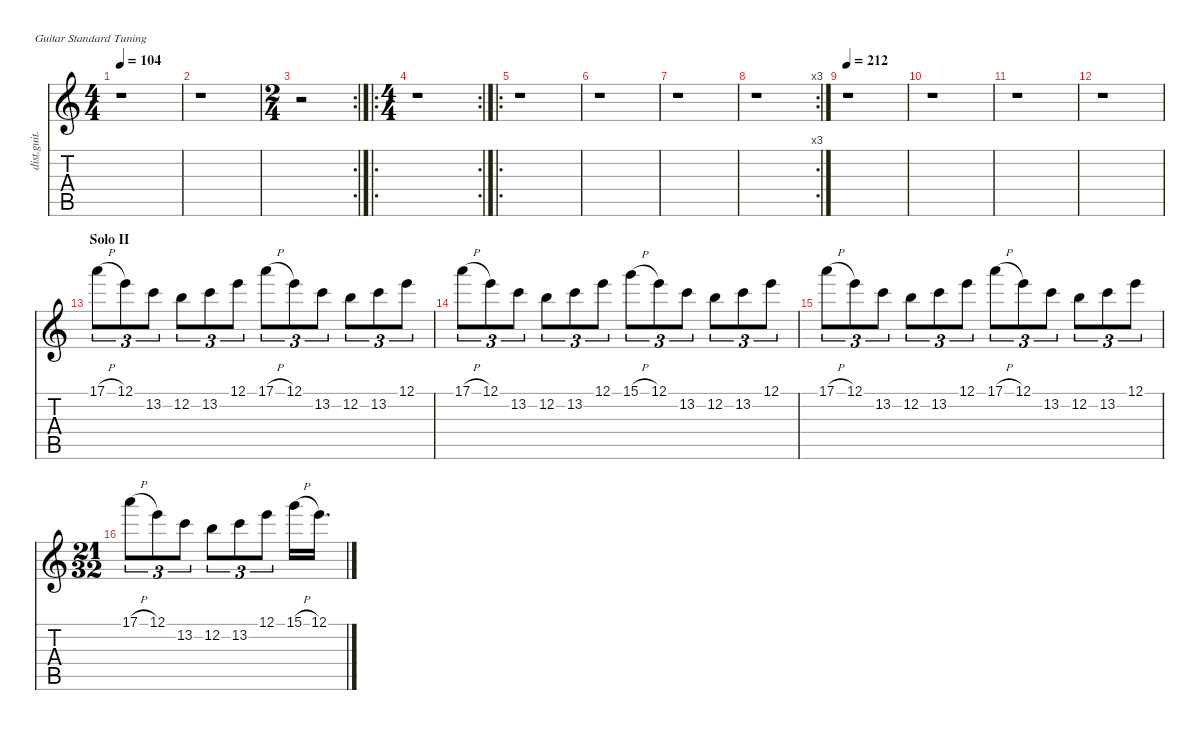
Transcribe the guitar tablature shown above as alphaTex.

\defaultSystemsLayout 4
\hideDynamics
\bracketExtendMode nobrackets
\track ("Lead / Rhythm Extras" "dist.guit.") {instrument distortionguitar}
\staff {score tabs}
\tuning (E4 B3 G3 D3 A2 E2)
\ts (4 4)
\tempo 104
\clef g2
\ks c
r.1{dy mf} |
r.1 |
\rc 2
\ts (2 4)
\beaming (8 2 2 2 2)
r.2 |
\ro
\rc 2
\ts (4 4)
\beaming (8 2 2 2 2)
r.1 |
\ro
r.1 |
r.1 |
r.1 |
\rc 3
r.1 |
\tempo 212
r.1 |
r.1 |
r.1 |
r.1 |
\section ("" "Solo II")
17.1{h}.8{tu (3 2)} 12.1.8{tu (3 2)} 13.2.8{tu (3 2)} 12.2.8{tu (3 2)} 13.2.8{tu (3 2)} 12.1.8{tu (3 2)} 17.1{h}.8{tu (3 2)} 12.1.8{tu (3 2)} 13.2.8{tu (3 2)} 12.2.8{tu (3 2)} 13.2.8{tu (3 2)} 12.1.8{tu (3 2)} |
17.1{h}.8{tu (3 2)} 12.1.8{tu (3 2)} 13.2.8{tu (3 2)} 12.2.8{tu (3 2)} 13.2.8{tu (3 2)} 12.1.8{tu (3 2)} 15.1{h}.8{tu (3 2)} 12.1.8{tu (3 2)} 13.2.8{tu (3 2)} 12.2.8{tu (3 2)} 13.2.8{tu (3 2)} 12.1.8{tu (3 2)} |
17.1{h}.8{tu (3 2)} 12.1.8{tu (3 2)} 13.2.8{tu (3 2)} 12.2.8{tu (3 2)} 13.2.8{tu (3 2)} 12.1.8{tu (3 2)} 17.1{h}.8{tu (3 2)} 12.1.8{tu (3 2)} 13.2.8{tu (3 2)} 12.2.8{tu (3 2)} 13.2.8{tu (3 2)} 12.1.8{tu (3 2)} |
\ts (21 32)
\beaming (8 2 2 2 2)
17.1{h}.8{tu (3 2)} 12.1.8{tu (3 2)} 13.2.8{tu (3 2)} 12.2.8{tu (3 2)} 13.2.8{tu (3 2)} 12.1.8{tu (3 2)} 15.1{h}.16 12.1.16{d}
